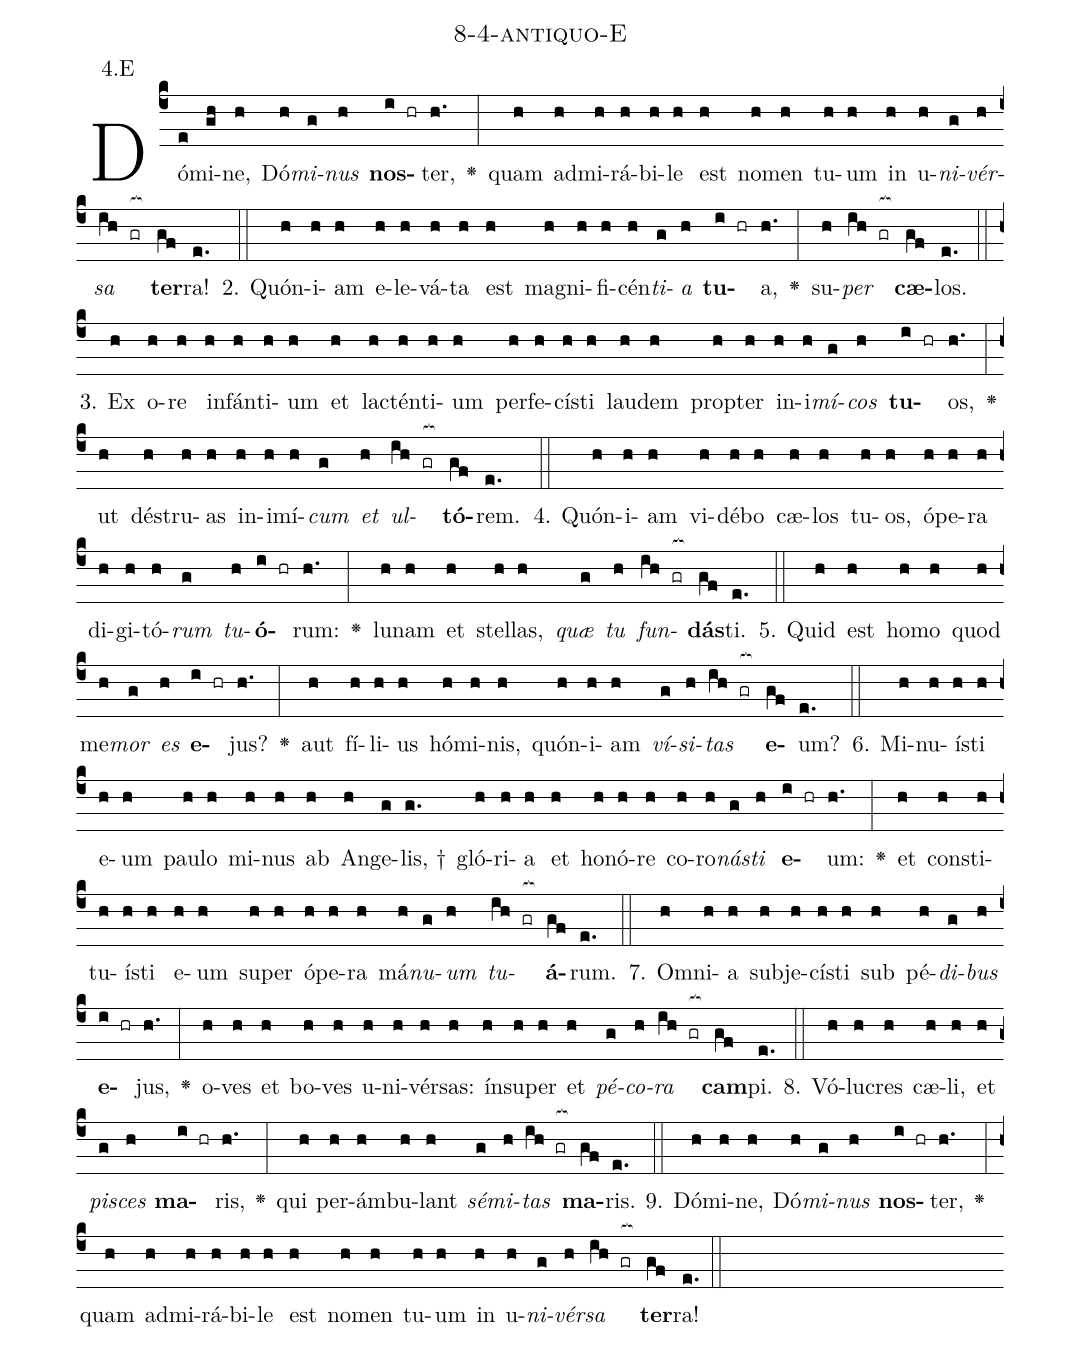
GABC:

name: 8-4-antiquo-E;
annotation: 4.E;
%%
(c4)Dó(e)mi(gh)ne,(h) Dó(h)<i>mi</i>(g)<i>nus</i>(h) <b>nos</b>(i hr)ter,(h.) <v>\greheightstar</v>(:) quam(h) ad(h)mi(h)rá(h)bi(h)le(h) est(h) no(h)men(h) tu(h)um(h) in(h) u(h)<i>ni</i>(g)<i>vér</i>(h)<i>sa</i>(ih gr[ocb:1{]) <b>ter</b>(gf[ocb:0}])ra!(e.) (::)
2. Quón(h)i(h)am(h) e(h)le(h)vá(h)ta(h) est(h) ma(h)gni(h)fi(h)cén(h)<i>ti</i>(g)<i>a</i>(h) <b>tu</b>(i hr)a,(h.) <v>\greheightstar</v>(:) su(h)<i>per</i>(ih gr[ocb:1{]) <b>cæ</b>(gf[ocb:0}])los.(e.) (::)
3. Ex(h) o(h)re(h) in(h)fán(h)ti(h)um(h) et(h) lac(h)tén(h)ti(h)um(h) per(h)fe(h)cís(h)ti(h) lau(h)dem(h) prop(h)ter(h) in(h)i(h)<i>mí</i>(g)<i>cos</i>(h) <b>tu</b>(i hr)os,(h.) <v>\greheightstar</v>(:) ut(h) dé(h)stru(h)as(h) in(h)i(h)mí(h)<i>cum</i>(g) <i>et</i>(h) <i>ul</i>(ih gr[ocb:1{])<b>tó</b>(gf[ocb:0}])rem.(e.) (::)
4. Quón(h)i(h)am(h) vi(h)dé(h)bo(h) cæ(h)los(h) tu(h)os,(h) ó(h)pe(h)ra(h) di(h)gi(h)tó(h)<i>rum</i>(g) <i>tu</i>(h)<b>ó</b>(i hr)rum:(h.) <v>\greheightstar</v>(:) lu(h)nam(h) et(h) stel(h)las,(h) <i>quæ</i>(g) <i>tu</i>(h) <i>fun</i>(ih gr[ocb:1{])<b>dás</b>(gf[ocb:0}])ti.(e.) (::)
5. Quid(h) est(h) ho(h)mo(h) quod(h) me(h)<i>mor</i>(g) <i>es</i>(h) <b>e</b>(i hr)jus?(h.) <v>\greheightstar</v>(:) aut(h) fí(h)li(h)us(h) hó(h)mi(h)nis,(h) quón(h)i(h)am(h) <i>ví</i>(g)<i>si</i>(h)<i>tas</i>(ih gr[ocb:1{]) <b>e</b>(gf[ocb:0}])um?(e.) (::)
6. Mi(h)nu(h)ís(h)ti(h) e(h)um(h) pau(h)lo(h) mi(h)nus(h) ab(h) An(h)ge(g)lis, †(g.) gló(h)ri(h)a(h) et(h) ho(h)nó(h)re(h) co(h)ro(h)<i>nás</i>(g)<i>ti</i>(h) <b>e</b>(i hr)um:(h.) <v>\greheightstar</v>(:) et(h) con(h)sti(h)tu(h)ís(h)ti(h) e(h)um(h) su(h)per(h) ó(h)pe(h)ra(h) má(h)<i>nu</i>(g)<i>um</i>(h) <i>tu</i>(ih gr[ocb:1{])<b>á</b>(gf[ocb:0}])rum.(e.) (::)
7. Om(h)ni(h)a(h) sub(h)je(h)cís(h)ti(h) sub(h) pé(h)<i>di</i>(g)<i>bus</i>(h) <b>e</b>(i hr)jus,(h.) <v>\greheightstar</v>(:) o(h)ves(h) et(h) bo(h)ves(h) u(h)ni(h)vér(h)sas:(h) ín(h)su(h)per(h) et(h) <i>pé</i>(g)<i>co</i>(h)<i>ra</i>(ih gr[ocb:1{]) <b>cam</b>(gf[ocb:0}])pi.(e.) (::)
8. Vó(h)lu(h)cres(h) cæ(h)li,(h) et(h) <i>pi</i>(g)<i>sces</i>(h) <b>ma</b>(i hr)ris,(h.) <v>\greheightstar</v>(:) qui(h) per(h)ám(h)bu(h)lant(h) <i>sé</i>(g)<i>mi</i>(h)<i>tas</i>(ih gr[ocb:1{]) <b>ma</b>(gf[ocb:0}])ris.(e.) (::)
9. Dó(h)mi(h)ne,(h) Dó(h)<i>mi</i>(g)<i>nus</i>(h) <b>nos</b>(i hr)ter,(h.) <v>\greheightstar</v>(:) quam(h) ad(h)mi(h)rá(h)bi(h)le(h) est(h) no(h)men(h) tu(h)um(h) in(h) u(h)<i>ni</i>(g)<i>vér</i>(h)<i>sa</i>(ih gr[ocb:1{]) <b>ter</b>(gf[ocb:0}])ra!(e.) (::)
